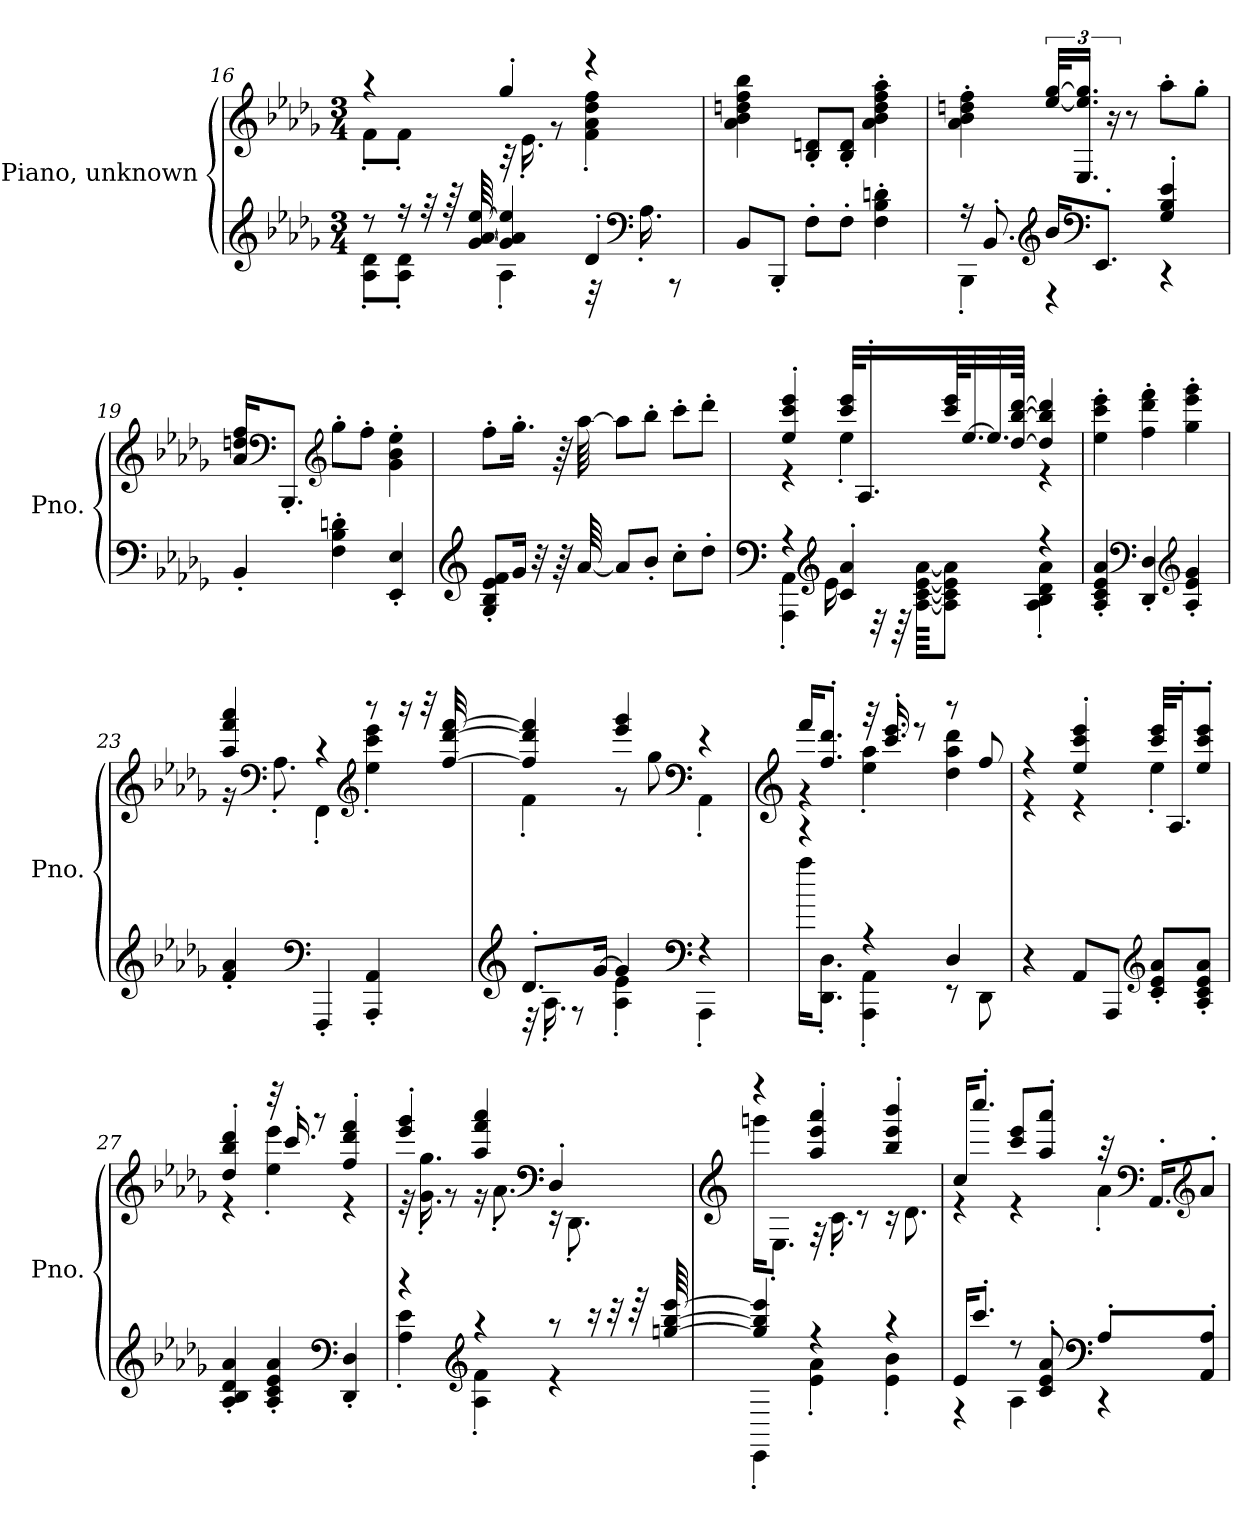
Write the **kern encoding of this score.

**kern	**kern
*part1	*part1
*staff2	*staff1
*I"Piano, unknown	*
*I'Pno.	*
*clefG2	*clefG2
*k[b-e-a-d-g-]	*k[b-e-a-d-g-]
*M3/4	*M3/4
=16	=16
*^	*^
8r	8A-\' 8d-\'L	4r	8f'\L
16r	8A-\' 8d-\'J	.	8f'\J
32r	.	.	.
64r	.	.	.
[64g-/ [64a-/ [64ee-/	.	.	.
4g-/] 4a-/] 4ee-/]	4A-'\	4gg-'/	32r
.	.	.	16.e-'\
.	.	.	8r
4d-'/	32r	4r	4f\' 4a-\' 4dd-\' 4ff\'
*clefF4	*	*	*
.	16.A-'\	.	.
.	8r	.	.
*v	*v	*	*
*	*v	*v
=17	=17
8BB-/L	4a-\ 4b-\ 4ddn\ 4ff\ 4bb-\
8BBB-'/J	.
8F'\L	8B-/' 8dn/'L
8F'\J	8B-/' 8d/'J
4F\' 4B-\' 4dn\'	4a-\' 4b-\' 4dd\' 4ff\' 4aa-\'
=18	=18
*^	*
16r	4BBB-'\	4a-\' 4b-\' 4ddn\' 4ff\'
8.BB-'/	.	.
*clefG2	*	*
16b-/KL	4r	[48ee-/ [48gg-/KLL
.	.	24.E-/ 24.ee-/] 24.gg-/]JJ
*clefF4	*	*
8.EE-'/J	.	.
.	.	24r
.	.	8r
4G-/' 4B-/' 4e-/'	4r	8aa-'\L
.	.	8gg-'\J
*v	*v	*
!!LO:LB:g=z
=19	=19
4BB-'/	16a-/ 16ddn/ 16ff/KL
*	*clefF4
.	8.BBB-'/J
*	*clefG2
4F\' 4B-\' 4dn\'	8gg-'\L
.	8ff'\J
4EE-/' 4E-/'	4g-\' 4b-\' 4ee-\'
=20	=20
*clefG2	*
8G-/' 8B-/' 8e-/' 8f/'L	8ff'\L
16g-/Jk	16.gg-'\Jk
32r	.
64r	64r
[64a-/	[64aa-\
8a-/L]	8aa-\L]
8b-'/J	8bb-'\J
8cc'\L	8ccc'\L
8dd-'\J	8ddd-'\J
=21	=21
*clefF4	*
*^	*^
4r	4AAA-\' 4AA-\'	4ee-/' 4ccc/' 4eee-/'	4r
*clefG2	*	*	*
4c/' 4a-/'	16e-\	32ccc/ 32eee-/KLL	4ee-'\
.	.	16.A-'/	.
.	32r	.	.
.	64r	.	.
.	[64A-\ [64c\ [64e-\ [64a-\KKKL	.	.
.	8A-\] 8c\] 8e-\] 8a-\]J	64ccc/ 64eee-/KL	.
.	.	[32.ee-/	.
.	.	32.ee-/]	.
.	.	[64dd-/ [64bb-/ [64ddd-/JJJk	.
4r	4A-\' 4B-\' 4d-\' 4a-\'	4dd-/] 4bb-/] 4ddd-/]	4r
*v	*v	*	*
*	*v	*v
!!LO:LB:g=z
=22	=22
4A-/' 4c/' 4e-/' 4a-/'	4ee-\' 4ccc\' 4eee-\'
*clefF4	*
4DD-/' 4D-/'	4ff\' 4ddd-\' 4fff\'
*clefG2	*
4A-/' 4e-/' 4g-/'	4gg-\' 4eee-\' 4ggg-\'
=23	=23
*	*^
4f/' 4a-/'	4aa-/ 4fff/ 4aaa-/	16r
*	*clefF4	*
.	.	8.A-'\
*clefF4	*	*
4FFF'/	4r	4FF'\
*	*clefG2	*
4AAA-/' 4AA-/'	8r	4ee-\' 4ccc\' 4eee-\'
.	16r	.
.	32r	.
.	[32ff/ [32ddd-/ [32fff/	.
=24	=24	=24
*clefG2	*	*
*^	*	*
8.d-'/L	32r	4ff/] 4ddd-/] 4fff/]	4f'\
.	16.A-'\	.	.
.	8r	.	.
[16g-/Jk	.	.	.
4g-/]	4A-\' 4e-\'	4eee-/ 4ggg-/	8r
.	.	.	8gg-\
*clefF4	*	*clefF4	*
4r	4AAA-'\	4r	4AA-'\
!!LO:PB:g=z	!!
=25	=25	=25	=25
*	*	*clefG2	*
4r	16aa-\KL	16fff/KL	4r
.	8.DD-\' 8.D-\'J	8.ff/' 8.ddd-/'J	.
4r	4AAA-\' 4AA-\'	32r	4ee-\' 4aa-\'
.	.	16.ccc/' 16.eee-/'	.
.	.	8r	.
4D-/	8r	8r	4dd-\ 4aa-\ 4ddd-\
.	8DD-\	8ff/	.
*v	*v	*	*
=26	=26	=26
4r	4r	4r
8AA-/L	4ee-/' 4ccc/' 4eee-/'	4r
8AAA-/J	.	.
*clefG2	*	*
8c/' 8e-/' 8a-/'L	32ccc/ 32eee-/KLL	4ee-'\
.	16.A-'/J	.
8A-/' 8c/' 8e-/' 8a-/'J	8ee-/' 8ccc/' 8eee-/'J	.
=27	=27	=27
4A-/' 4B-/' 4d-/' 4a-/'	4dd-/' 4bb-/' 4ddd-/'	4r
4A-/' 4c/' 4e-/' 4a-/'	32r	4ee-\' 4eee-\'
.	16.ccc'/	.
.	8r	.
*clefF4	*	*
4DD-/' 4D-/'	4ff/' 4ddd-/' 4fff/'	4r
!!LO:LB:g=z	!!
=28	=28	=28
*^	*	*
4r	4A-\' 4e-\'	4eee-/' 4ggg-/'	32r
.	.	.	16.g-\' 16.gg-\'
.	.	.	8r
*clefG2	*	*	*
4r	4A-\' 4f\'	4aa-/ 4fff/ 4aaa-/	16r
.	.	.	8.a-'\
*	*	*clefF4	*
8r	4r	4D-'/	16r
.	.	.	8.DD-'\
16r	.	.	.
32r	.	.	.
64r	.	.	.
[64ggn/ [64bb-/ [64eee-/	.	.	.
=29	=29	=29	=29
*	*	*clefG2	*
4gg/] 4bb-/] 4eee-/]	4EE-'\	4r	16gggn\KL
.	.	.	8.E-'\J
4r	4e-\' 4a-\'	4aa-/' 4eee-/' 4aaa-/'	32r
.	.	.	16.c'\
.	.	.	8r
4r	4e-\' 4b-\'	4bb-/' 4eee-/' 4bbb-/'	16r
.	.	.	8.d-\
=30	=30	=30	=30
16e-/KL	4r	16cc/KL	4r
8.ccc'/J	.	8.cccc'/J	.
8r	4A-\	8ccc/ 8eee-/L	4r
8c/' 8e-/' 8a-/'	.	8aa-/' 8aaa-/'J	.
*clefF4	*	*	*
8A-'/L	4r	32r	4a-'\
*	*	*clefF4	*
.	.	16.AA-'/KL	.
*	*	*clefG2	*
8AA-/' 8A-/'J	.	8a-'/J	.
*v	*v	*	*
*	*v	*v
=	=
*-	*-
